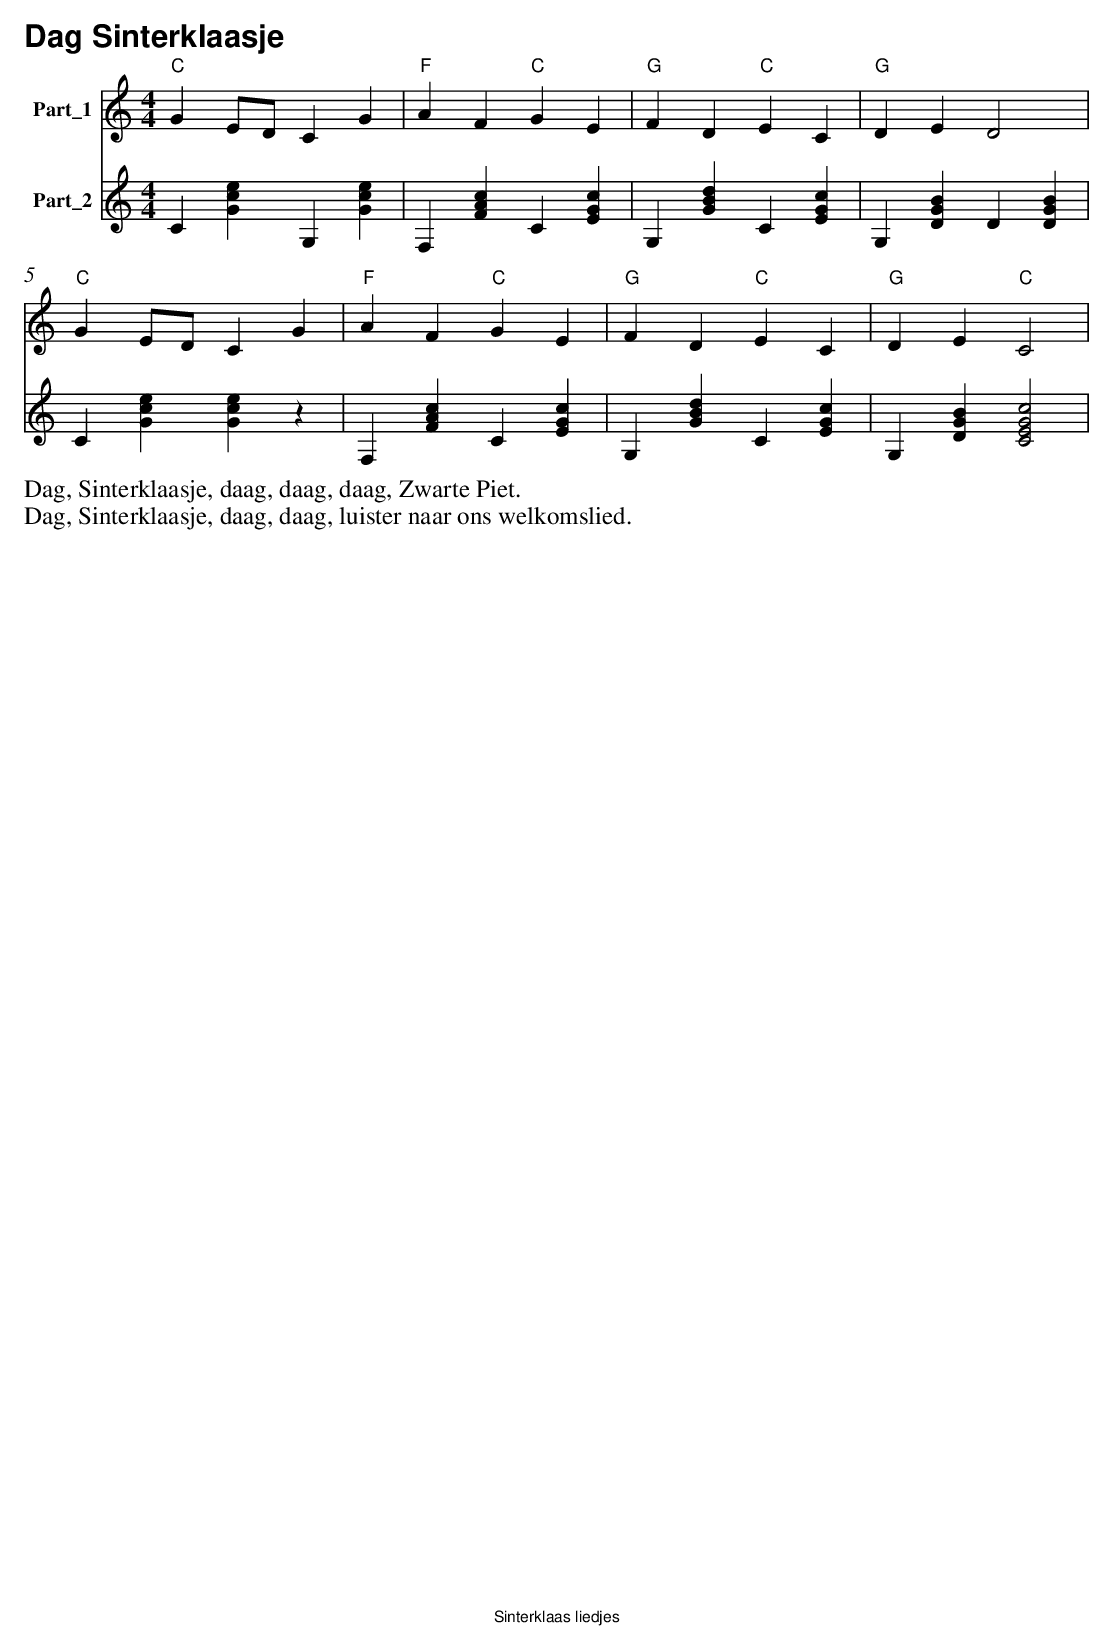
X:1
T:Dag Sinterklaasje
%%score 1 2
L:1/4
M:4/4
K:C
V:1 treble nm="Part_1"
V:2 treble nm="Part_2"
V:1
"C" G E/D/ C G |"F" A F"C" G E |"G" F D"C" E C |"G" D E D2 |$
"C" G E/D/ C G |"F" A F"C" G E |"G" F D"C" E C |"G" D E"C" C2 |
V:2
C [ecG] G, [ecG] | F, [cAF] C [cGE] | G, [dBG] C [cGE] | G, [BGD] D [BGD] |$
C [ecG] [ecG] z | F, [cAF] C [cGE] | G, [dBG] C [cGE] | G, [BGD] [cGEC]2 |
Dag, Sinterklaasje, daag, daag, daag, Zwarte Piet.
Dag, Sinterklaasje, daag, daag, luister naar ons welkomslied.
